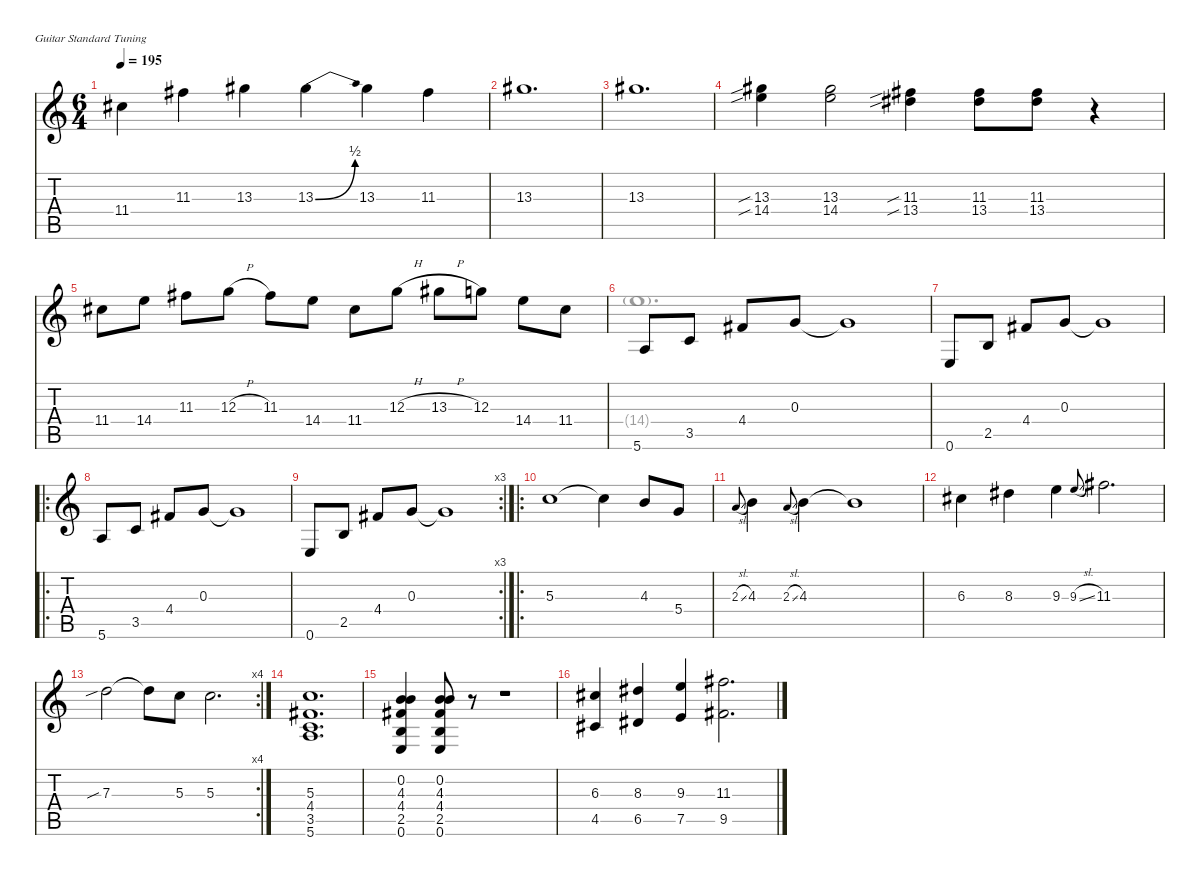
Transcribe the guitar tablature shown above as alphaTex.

\defaultSystemsLayout 4
\hideDynamics
\bracketExtendMode nobrackets
\singleTrackTrackNamePolicy hidden
\multiTrackTrackNamePolicy hidden
\firstSystemTrackNameMode fullname
\firstSystemTrackNameOrientation horizontal
\otherSystemsTrackNameOrientation horizontal
\track ("Guitar 1" "dist.guit.") {instrument distortionguitar}
\staff {score tabs}
\tuning (E4 B3 G3 D3 A2 E2)
\voice
\ts (6 4)
\tempo 195
\clef g2
\ks c
11.4{acc #}.4{dy f beam Down} 11.3{acc #}.4{beam Down} 13.3{acc #}.4{beam Down} 13.3{be (bend 0 0 18 2) acc #}.4{beam Down} 13.3{acc #}.4{beam Down} 11.3{acc #}.4{beam Down} |
13.3{acc #}.1{d beam Down} |
13.3{acc #}.1{d beam Down} |
(13.3{sib acc #} 14.4{sib}).4{beam Down} (13.3{acc #} 14.4).2{beam Down} (11.3{sib acc #} 13.4{sib acc #}).4{beam Down} (11.3{acc #} 13.4{acc #}).8{beam Down} (11.3{acc #} 13.4{acc #}).8{beam Down} r.4{beam Down} |
11.4{acc #}.8{beam Down} 14.4.8{beam Down} 11.3{acc #}.8{beam Down} 12.3{h}.8{beam Down} 11.3{acc #}.8{beam Down} 14.4.8{beam Down} 11.4{acc #}.8{beam Down} 12.3{h}.8{beam Down} 13.3{h acc #}.8{beam Down} 12.3.8{beam Down} 14.4.8{beam Down} 11.4{acc #}.8{beam Down} |
5.6.8{instrument acousticguitarsteel beam Up} 3.5.8{beam Up} 4.4{acc #}.8{beam Up} 0.3.8{beam Up} 0.3{t}.1{beam Up} |
0.6.8{beam Up} 2.5.8{beam Up} 4.4{acc #}.8{beam Up} 0.3.8{beam Up} 0.3{t}.1{beam Up} |
\ro
5.6.8{beam Up} 3.5.8{beam Up} 4.4{acc #}.8{beam Up} 0.3.8{beam Up} 0.3{t}.1{beam Up} |
\rc 3
0.6.8{beam Up} 2.5.8{beam Up} 4.4{acc #}.8{beam Up} 0.3.8{beam Up} 0.3{t}.1{beam Up} |
\ro
5.3.1{beam Down} 5.3{t}.4{beam Down} 4.3.8{beam Up} 5.4.8{beam Up} |
2.3{sl}.8{gr onbeat beam Up} 4.3.4{beam Down} 2.3{sl}.8{gr onbeat beam Up} 4.3.4{beam Down} 4.3{t}.1{beam Down} |
6.3{acc #}.4{beam Down} 8.3{acc #}.4{beam Down} 9.3.4{beam Down} 9.3{sl}.8{gr onbeat dy mf beam Up} 11.3{acc #}.2{d dy f beam Down} |
\rc 4
7.3{sib}.2{beam Down} 7.3{t}.8{beam Down} 5.3.8{beam Down} 5.3.2{d beam Down} |
(5.3 4.4{acc #} 3.5 5.6).1{d instrument distortionguitar beam Up} |
(0.2 4.3 4.4{acc #} 2.5 0.6).4{beam Up} (0.2 4.3 4.4{acc #} 2.5 0.6).8{beam Up} r.8{beam Up} r.1{beam Down} |
(6.3{acc #} 4.5{acc #}).4{beam Up} (8.3{acc #} 6.5{acc #}).4{beam Up} (9.3 7.5).4{beam Up} (11.3{acc #} 9.5{acc #}).2{d beam Down}
\voice
\clef g2
\ottava regular
\simile none
\ks c
|
|
|
|
|
14.4{g}.1{d beam Down} |
|
|
|
|
|
|
|
|
|
